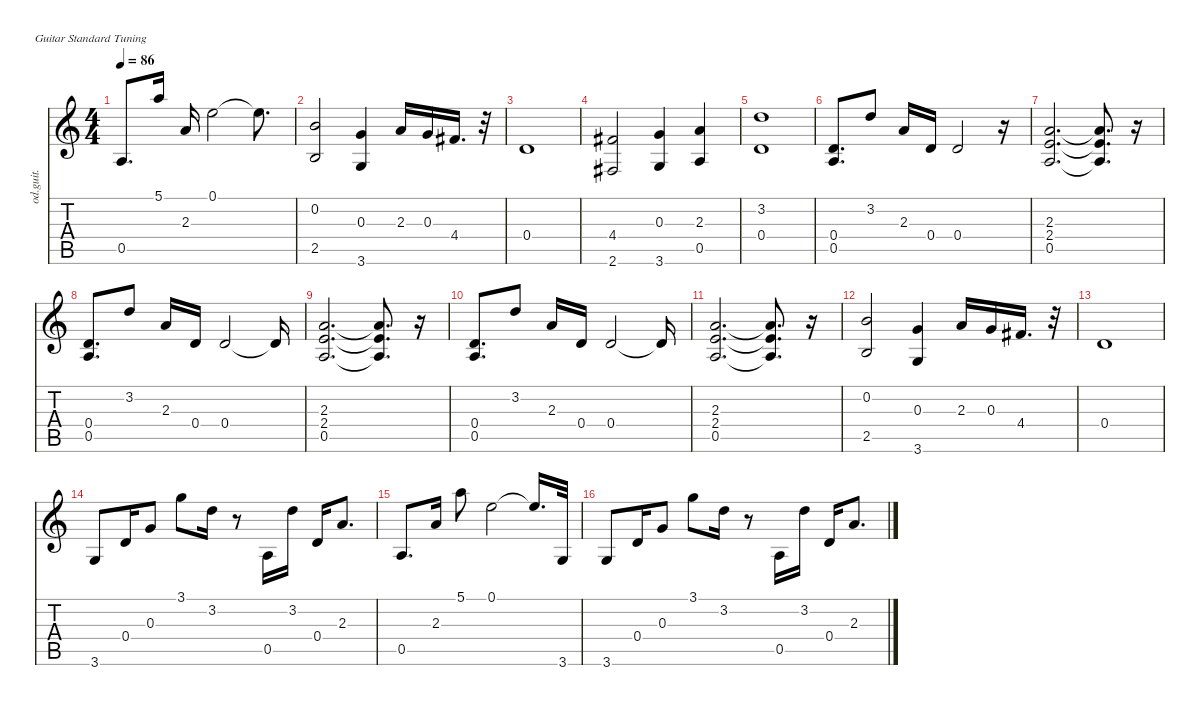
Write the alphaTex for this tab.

\defaultSystemsLayout 4
\hideDynamics
\bracketExtendMode nobrackets
\otherSystemsTrackNameOrientation horizontal
\track ("Joe, again" "od.guit.") {instrument overdrivenguitar}
\staff {score tabs}
\tuning (E4 B3 G3 D3 A2 E2)
\ts (4 4)
\tempo 86
\clef g2
\ks c
0.5.8{d dy f beam Up} 5.1.16{beam Up} 2.3.16{beam Up} 0.1.2{beam Down} 0.1{t}.8{d beam Down} |
(0.2 2.5).2{dy fff beam Up} (0.3 3.6).4{dy ff beam Up} 2.3.16{beam Up} 0.3.16{dy f beam Up} 4.4{acc #}.16{d beam Up} r.32{beam Up} |
0.4.1{beam Up} |
(4.4{acc #} 2.6{acc #}).2{beam Up} (0.3 3.6).4{beam Up} (2.3 0.5).4{dy ff beam Up} |
(3.2 0.4).1{beam Up} |
(0.4 0.5).8{d dy f beam Up} 3.2.8{dy ff beam Up} 2.3.16{beam Up} 0.4.16{dy f beam Up} 0.4.2{beam Up} r.16{beam Up} |
(2.3 2.4 0.5).2{d beam Up} (2.3{t} 2.4{t} 0.5{t}).8{d beam Up} r.16{beam Up} |
(0.4 0.5).8{d beam Up} 3.2.8{dy ff beam Up} 2.3.16{beam Up} 0.4.16{dy f beam Up} 0.4.2{beam Up} 0.4{t}.16{beam Up} |
(2.3 2.4 0.5).2{d beam Up} (2.3{t} 2.4{t} 0.5{t}).8{d beam Up} r.16{beam Up} |
(0.4 0.5).8{d beam Up} 3.2.8{dy ff beam Up} 2.3.16{beam Up} 0.4.16{dy f beam Up} 0.4.2{beam Up} 0.4{t}.16{beam Up} |
(2.3 2.4 0.5).2{d beam Up} (2.3{t} 2.4{t} 0.5{t}).8{d beam Up} r.16{beam Up} |
(0.2 2.5).2{dy fff beam Up} (0.3 3.6).4{dy ff beam Up} 2.3.16{beam Up} 0.3.16{dy f beam Up} 4.4{acc #}.16{d beam Up} r.32{beam Up} |
0.4.1{beam Up} |
3.6.8{beam Up} 0.4.16{dy mp beam Up} 0.3.8{dy mf beam Up} 3.1.8{dy f beam Down} 3.2.16{dy mf beam Down} r.8{beam Down} 0.5.16{beam Up} 3.2.16{dy f beam Up} 0.4.16{dy mf beam Up} 2.3.8{d dy ff beam Up} |
0.5.8{d dy mp beam Up} 2.3.16{dy f beam Up} 5.1.8{dy mf beam Down} 0.1.2{dy f beam Down} 0.1{t}.16{d beam Up} 3.6.32{dy ff beam Up} |
3.6.8{dy f beam Up} 0.4.16{dy mp beam Up} 0.3.8{dy mf beam Up} 3.1.8{dy f beam Down} 3.2.16{dy mf beam Down} r.8{beam Down} 0.5.16{beam Up} 3.2.16{dy f beam Up} 0.4.16{dy mf beam Up} 2.3.8{d dy ff beam Up}
